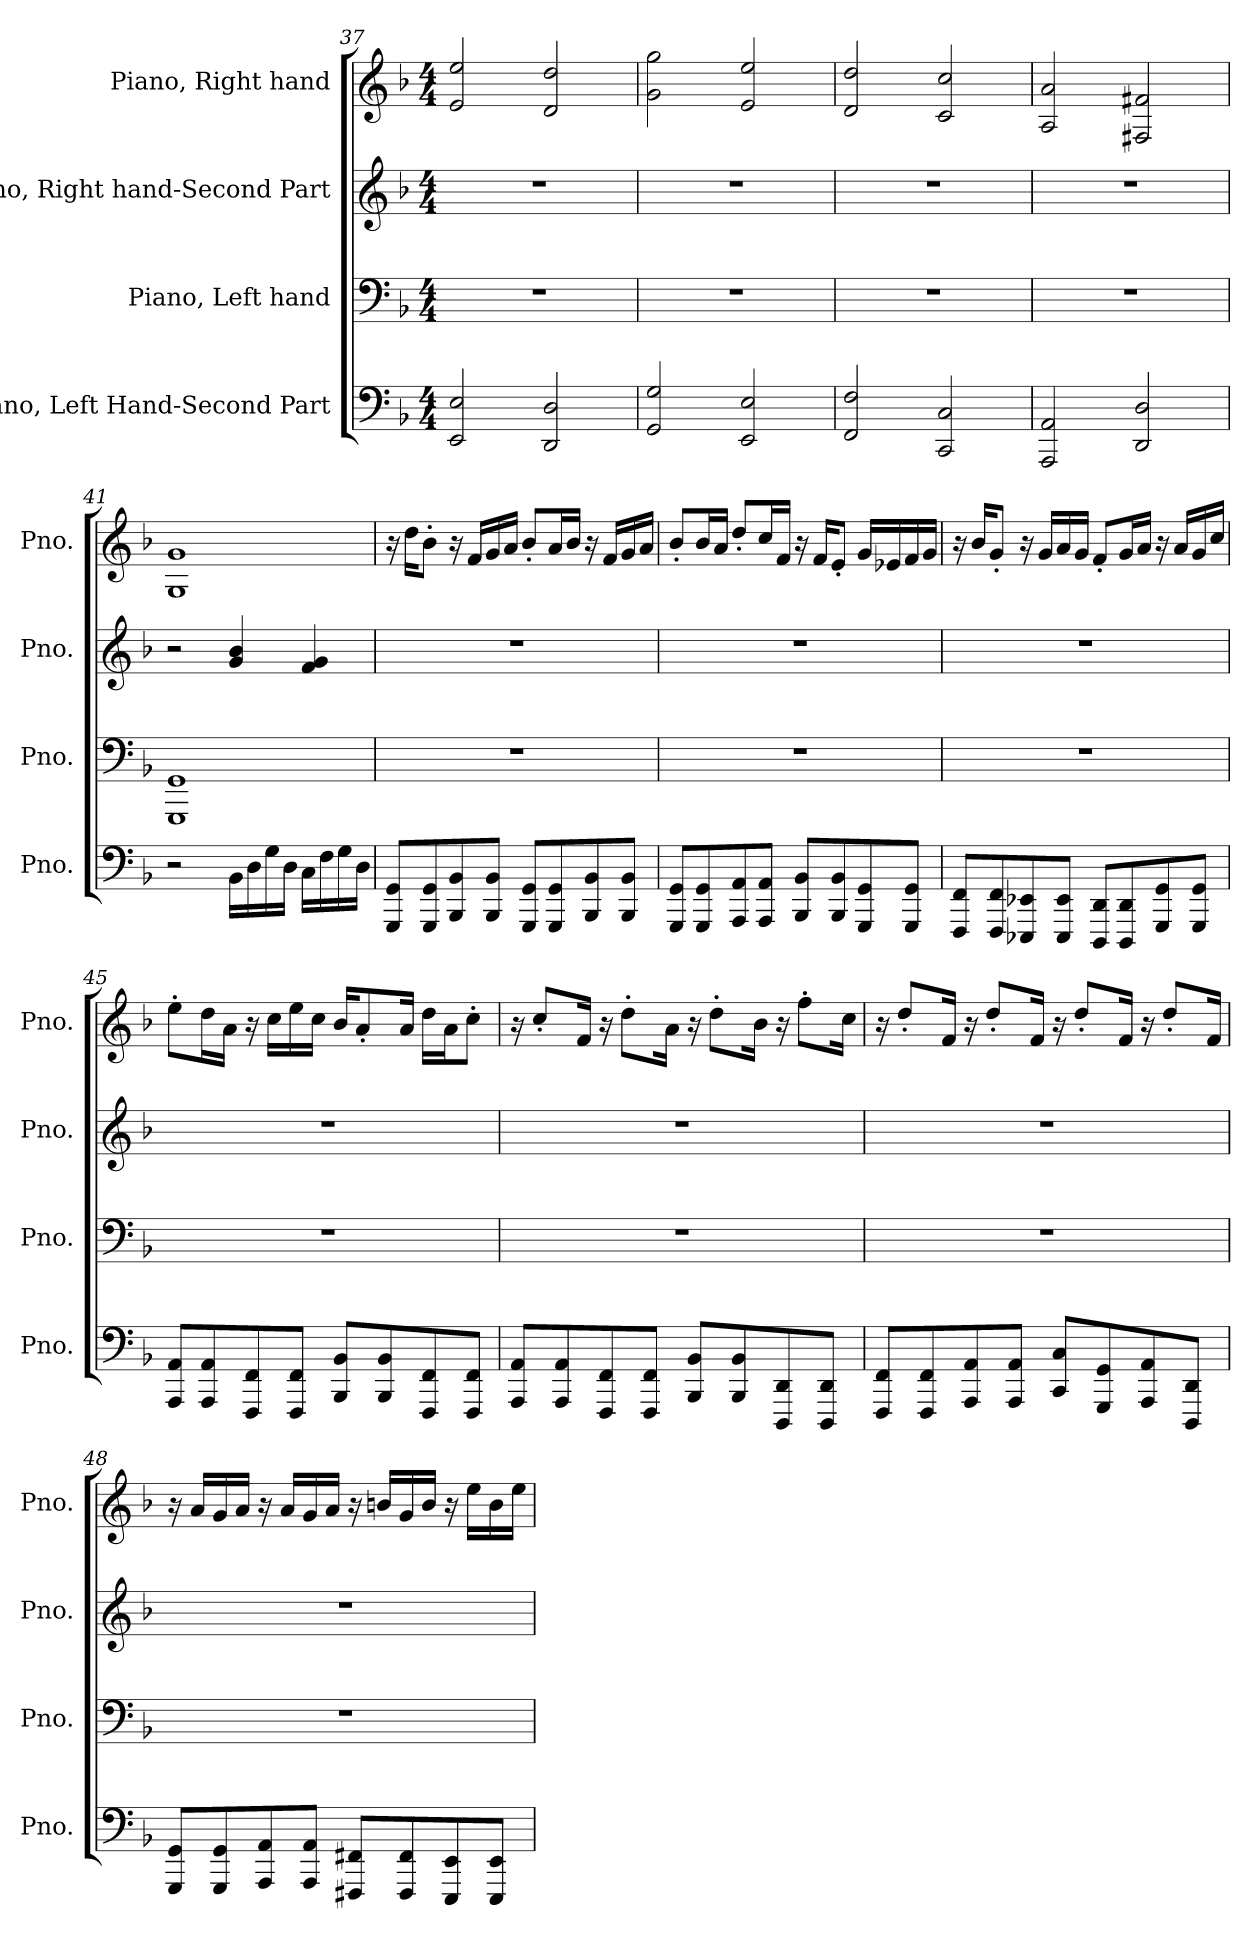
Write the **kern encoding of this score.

**kern	**kern	**kern	**kern
*part4	*part3	*part2	*part1
*staff4	*staff3	*staff2	*staff1
*I"Piano, Left Hand-Second Part	*I"Piano, Left hand	*I"Piano, Right hand-Second Part	*I"Piano, Right hand
*I'Pno.	*I'Pno.	*I'Pno.	*I'Pno.
*clefF4	*clefF4	*clefG2	*clefG2
*k[b-]	*k[b-]	*k[b-]	*k[b-]
*M4/4	*M4/4	*M4/4	*M4/4
=37	=37	=37	=37
2EE/ 2E/	1r	1r	2e/ 2ee/
2DD/ 2D/	.	.	2d/ 2dd/
=38	=38	=38	=38
2GG/ 2G/	1r	1r	2g\ 2gg\
2EE/ 2E/	.	.	2e/ 2ee/
=39	=39	=39	=39
2FF/ 2F/	1r	1r	2d/ 2dd/
2CC/ 2C/	.	.	2c/ 2cc/
=40	=40	=40	=40
2AAA/ 2AA/	1r	1r	2A/ 2a/
2DD/ 2D/	.	.	2F#X/ 2f#X/
=41	=41	=41	=41
2r	1GGG 1GG	2r	1G 1g
16BB-\LL	.	4g/ 4b-/	.
16D\	.	.	.
16G\	.	.	.
16D\JJ	.	.	.
16C\LL	.	4f/ 4g/	.
16F\	.	.	.
16G\	.	.	.
16D\JJ	.	.	.
!!LO:LB:g=z
=42	=42	=42	=42
8GGG/ 8GG/L	1r	1r	16r
.	.	.	16dd\KL
8GGG/ 8GG/	.	.	8b-'\J
8BBB-/ 8BB-/	.	.	16r
.	.	.	16f/LL
8BBB-/ 8BB-/J	.	.	16g/
.	.	.	16a/JJ
8GGG/ 8GG/L	.	.	8b-'/L
8GGG/ 8GG/	.	.	16a/L
.	.	.	16b-/JJ
8BBB-/ 8BB-/	.	.	16r
.	.	.	16f/LL
8BBB-/ 8BB-/J	.	.	16g/
.	.	.	16a/JJ
=43	=43	=43	=43
8GGG/ 8GG/L	1r	1r	8b-'/L
8GGG/ 8GG/	.	.	16b-/L
.	.	.	16a/JJ
8AAA/ 8AA/	.	.	8dd'/L
8AAA/ 8AA/J	.	.	16cc/L
.	.	.	16f/JJ
8BBB-/ 8BB-/L	.	.	16r
.	.	.	16f/KL
8BBB-/ 8BB-/	.	.	8e'/J
8GGG/ 8GG/	.	.	16g/LL
.	.	.	16e-X/
8GGG/ 8GG/J	.	.	16f/
.	.	.	16g/JJ
=44	=44	=44	=44
8FFF/ 8FF/L	1r	1r	16r
.	.	.	16b-/KL
8FFF/ 8FF/	.	.	8g'/J
8EEE-X/ 8EE-X/	.	.	16r
.	.	.	16g/LL
8EEE-/ 8EE-/J	.	.	16a/
.	.	.	16g/JJ
8DDD/ 8DD/L	.	.	8f'/L
8DDD/ 8DD/	.	.	16g/L
.	.	.	16a/JJ
8GGG/ 8GG/	.	.	16r
.	.	.	16a/LL
8GGG/ 8GG/J	.	.	16g/
.	.	.	16cc/JJ
!!LO:LB:g=z
=45	=45	=45	=45
8AAA/ 8AA/L	1r	1r	8ee'\L
8AAA/ 8AA/	.	.	16dd\L
.	.	.	16a\JJ
8FFF/ 8FF/	.	.	16r
.	.	.	16cc\LL
8FFF/ 8FF/J	.	.	16ee\
.	.	.	16cc\JJ
8BBB-/ 8BB-/L	.	.	16b-/KL
.	.	.	8a'/
8BBB-/ 8BB-/	.	.	.
.	.	.	16a/Jk
8FFF/ 8FF/	.	.	16dd\LL
.	.	.	16a\J
8FFF/ 8FF/J	.	.	8cc'\J
=46	=46	=46	=46
8AAA/ 8AA/L	1r	1r	16r
.	.	.	8cc'/L
8AAA/ 8AA/	.	.	.
.	.	.	16f/Jk
8FFF/ 8FF/	.	.	16r
.	.	.	8dd'\L
8FFF/ 8FF/J	.	.	.
.	.	.	16a\Jk
8BBB-/ 8BB-/L	.	.	16r
.	.	.	8dd'\L
8BBB-/ 8BB-/	.	.	.
.	.	.	16b-\Jk
8DDD/ 8DD/	.	.	16r
.	.	.	8ff'\L
8DDD/ 8DD/J	.	.	.
.	.	.	16cc\Jk
=47	=47	=47	=47
8FFF/ 8FF/L	1r	1r	16r
.	.	.	8dd'/L
8FFF/ 8FF/	.	.	.
.	.	.	16f/Jk
8AAA/ 8AA/	.	.	16r
.	.	.	8dd'/L
8AAA/ 8AA/J	.	.	.
.	.	.	16f/Jk
8CC/ 8C/L	.	.	16r
.	.	.	8dd'/L
8GGG/ 8GG/	.	.	.
.	.	.	16f/Jk
8AAA/ 8AA/	.	.	16r
.	.	.	8dd'/L
8DDD/ 8DD/J	.	.	.
.	.	.	16f/Jk
!!LO:PB:g=z
=48	=48	=48	=48
8GGG/ 8GG/L	1r	1r	16r
.	.	.	16a/LL
8GGG/ 8GG/	.	.	16g/
.	.	.	16a/JJ
8AAA/ 8AA/	.	.	16r
.	.	.	16a/LL
8AAA/ 8AA/J	.	.	16g/
.	.	.	16a/JJ
8FFF#X/ 8FF#X/L	.	.	16r
.	.	.	16bn/LL
8FFF#/ 8FF#/	.	.	16g/
.	.	.	16b/JJ
8EEE/ 8EE/	.	.	16r
.	.	.	16ee\LL
8EEE/ 8EE/J	.	.	16b\
.	.	.	16ee\JJ
=	=	=	=
*-	*-	*-	*-
